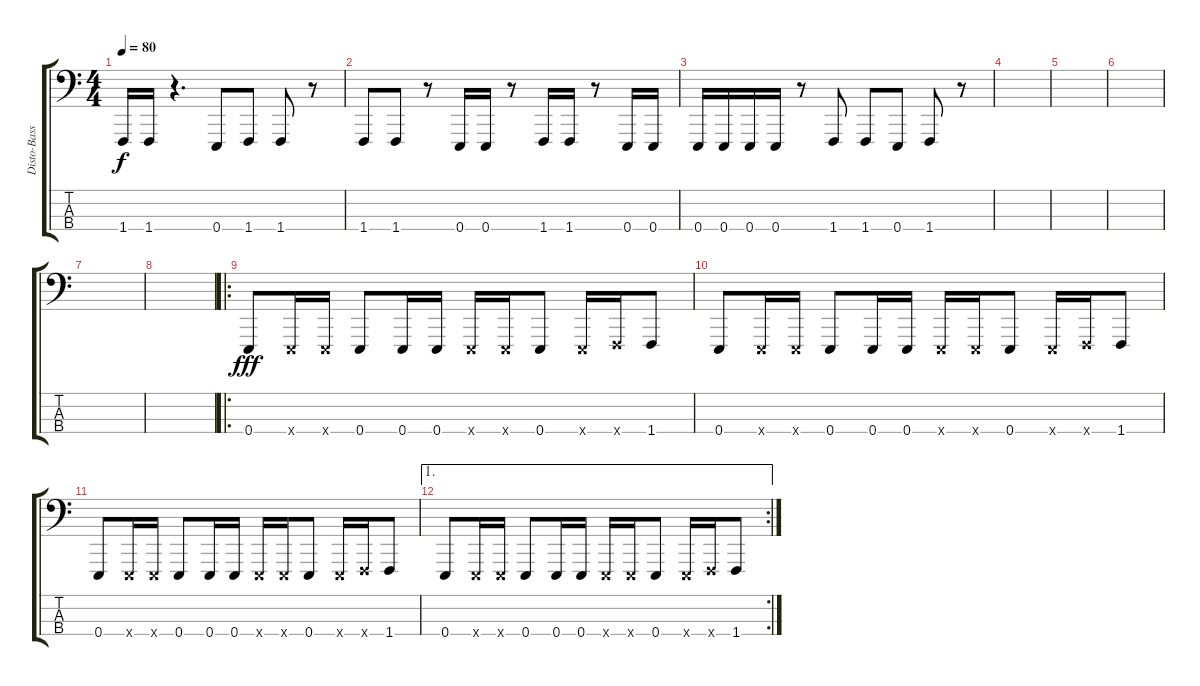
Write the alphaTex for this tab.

\track ("Disto-Bass" "Disto-Bass") {instrument lead8bassandlead}
\staff {score tabs}
\tuning (G2 D2 A1 E1) {hide}
\ts (4 4)
\tempo 80
\clef f4
\ks c
1.4.16{dy f} 1.4.16 r.4{d} 0.4.8 1.4.8 1.4.8 r.8 |
1.4.8 1.4.8 r.8 0.4.16 0.4.16 r.8 1.4.16 1.4.16 r.8 0.4.16 0.4.16 |
0.4.16 0.4.16 0.4.16 0.4.16 r.8 1.4.8 1.4.8 0.4.8 1.4.8 r.8 |
|
|
|
|
|
\ro
0.4.8{dy fff} 0.4{x}.16 0.4{x}.16 0.4.8 0.4.16 0.4.16 0.4{x}.16 0.4{x}.16 0.4.8 0.4{x}.16 1.4{x}.16 1.4.8 |
0.4.8 0.4{x}.16 0.4{x}.16 0.4.8 0.4.16 0.4.16 0.4{x}.16 0.4{x}.16 0.4.8 0.4{x}.16 1.4{x}.16 1.4.8 |
0.4.8 0.4{x}.16 0.4{x}.16 0.4.8 0.4.16 0.4.16 0.4{x}.16 0.4{x}.16 0.4.8 0.4{x}.16 1.4{x}.16 1.4.8 |
\ae 1
\rc 2
0.4.8 0.4{x}.16 0.4{x}.16 0.4.8 0.4.16 0.4.16 0.4{x}.16 0.4{x}.16 0.4.8 0.4{x}.16 1.4{x}.16 1.4.8
